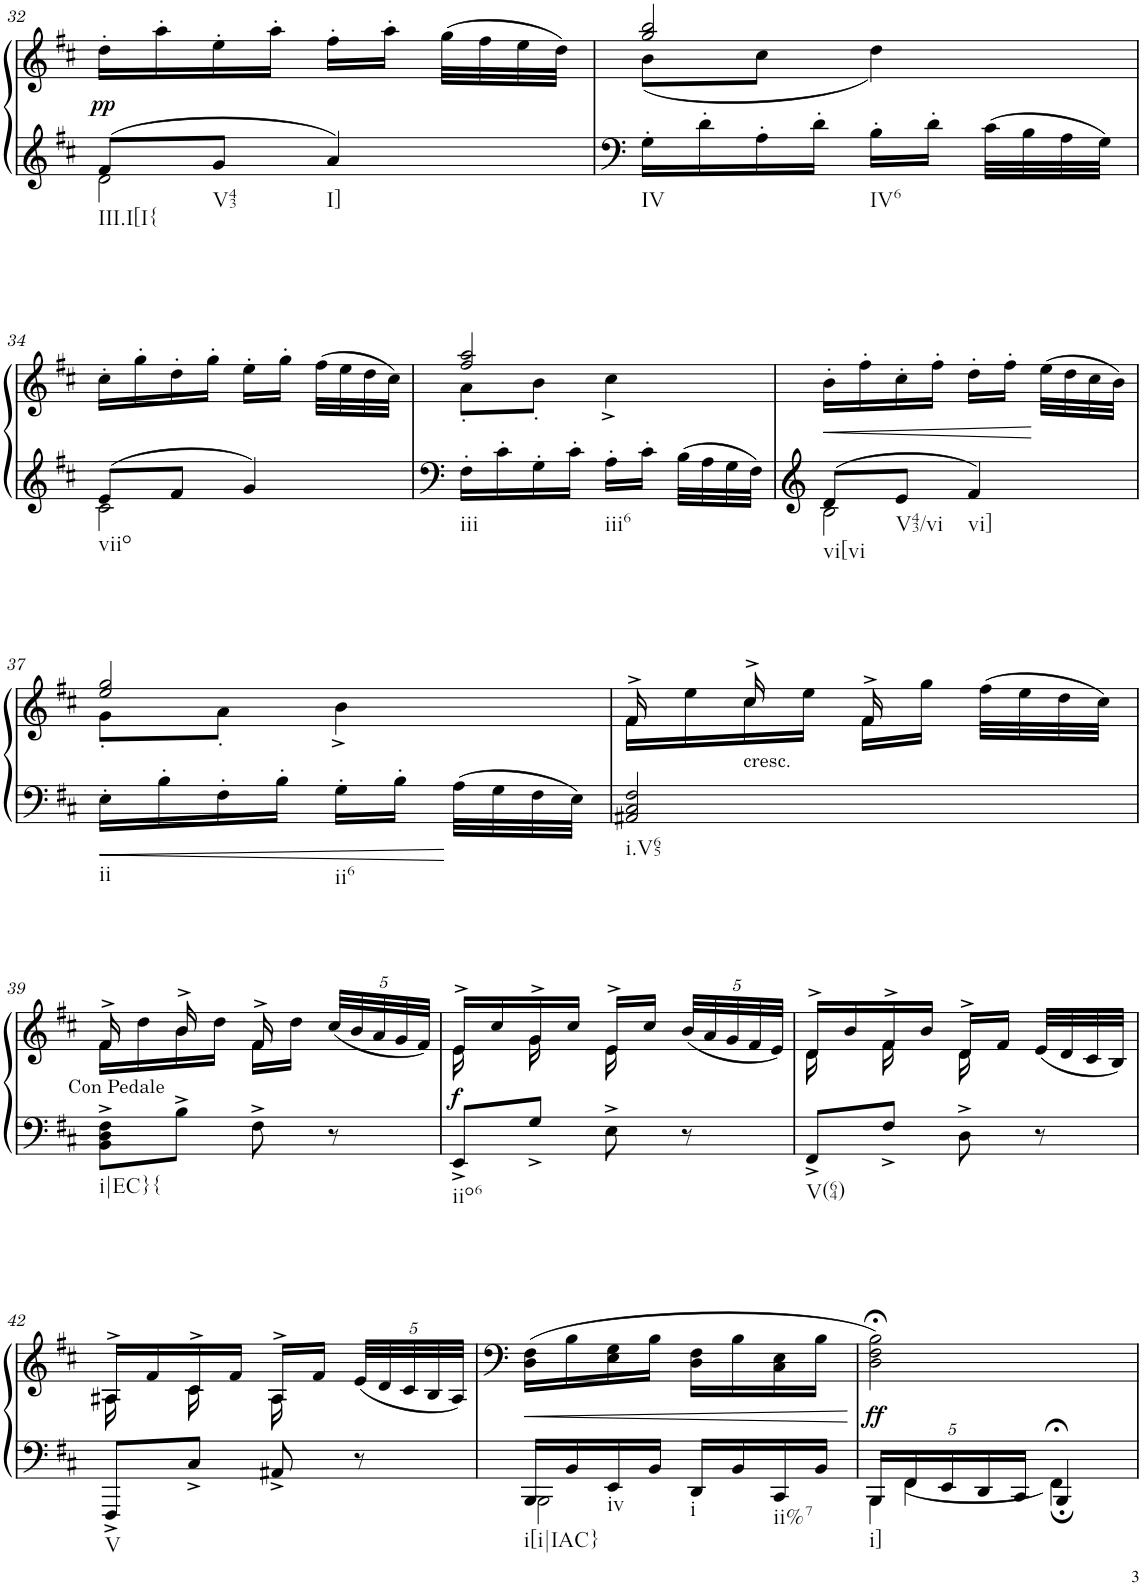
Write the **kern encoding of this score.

**kern	**kern	**dynam
*part1	*part1	*part1
*staff2	*staff1	*staff1/2
*I"Piano	*	*
*I'Pno.	*	*
!!LO:PB:g=z
*clefF4	*clefG2	*
*k[f#c#]	*k[f#c#]	*
*M2/4	*M2/4	*
=32	=32	=32
*^	*	*
!LO:TX:b:t=III.I[I{	!	!	!
!	!	!	!LO:DY:b
8f#/L	2d\	16dd'\LL	pp
.	.	16aa'\	.
!LO:TX:b:t=V43	!	!	!
8g/J	.	16ee'\	.
.	.	16aa'\JJ	.
!LO:TX:b:t=I]	!	!	!
4a/	.	16ff#'\LL	.
.	.	16aa'\JJ	.
.	.	(32gg\LLL	.
.	.	32ff#\	.
.	.	32ee\	.
.	.	32dd\JJJ)	.
*v	*v	*	*
=33	=33	=33
*	*^	*
!LO:TX:b:t=IV	!	!	!
16G'\LL	2gg/ 2bb/	(8b\L	.
16d'\	.	.	.
16A'\	.	8cc#\J	.
16d'\JJ	.	.	.
!LO:TX:b:t=IV6	!	!	!
16B'\LL	.	4dd\)	.
16d'\JJ	.	.	.
32c#\LLL	.	.	.
32B\	.	.	.
32A\	.	.	.
32G\JJJ	.	.	.
*	*v	*v	*
!!LO:LB:g=z
=34	=34	=34
*^	*	*
!LO:TX:b:t=viio	!	!	!
8e/L	2c#\	16cc#'\LL	.
.	.	16gg'\	.
8f#/J	.	16dd'\	.
.	.	16gg'\JJ	.
4g/	.	16ee'\LL	.
.	.	16gg'\JJ	.
.	.	(32ff#\LLL	.
.	.	32ee\	.
.	.	32dd\	.
.	.	32cc#\JJJ)	.
*v	*v	*	*
=35	=35	=35
*	*^	*
!LO:TX:b:t=iii	!	!	!
16F#'\LL	2ff#/ 2aa/	8a'\L	.
16c#'\	.	.	.
16G'\	.	8b'\J	.
16c#'\JJ	.	.	.
!LO:TX:b:t=iii6	!	!	!
16A'\LL	.	4cc#^\	.
16c#'\JJ	.	.	.
32B\LLL	.	.	.
32A\	.	.	.
32G\	.	.	.
32F#\JJJ	.	.	.
*	*v	*v	*
=36	=36	=36
*^	*	*
!LO:TX:b:t=vi[vi	!	!	!
!	!	!	!LO:HP:b
8d/L	2B\	16b'\LL	<
.	.	16ff#'\	.
!LO:TX:b:t=V43/vi	!	!	!
8e/J	.	16cc#'\	.
.	.	16ff#'\JJ	.
!LO:TX:b:t=vi]	!	!	!
4f#/	.	16dd'\LL	.
.	.	16ff#'\JJ	.
.	.	(32ee\LLL	.
.	.	32dd\	.
.	.	32cc#\	.
.	.	32b\JJJ)	.
*v	*v	*	*
!!LO:LB:g=z
=37	=37	=37
!LO:TX:b:t=ii	!	!
!	!	!LO:HP:b=2
*	*^	*
16E'\LL	2ee/ 2gg/	8g'\L	<
16B'\	.	.	.
16F#'\	.	8a'\J	.
16B'\JJ	.	.	.
!LO:TX:b:t=ii6	!	!	!
16G'\LL	.	4b^\	.
16B'\JJ	.	.	.
32A\LLL	.	.	[
32G\	.	.	.
32F#\	.	.	.
32E\JJJ	.	.	.
=38	=38	=38	=38
!LO:TX:b:t=i.V65	!	!	!
2AA#X/ 2C#/ 2F#/	16f#^/	16f#\LL	.
.	16ryy	16ee\	.
!	!LO:TX:b:t=cresc.	!	!
.	16cc#^/	16cc#\	.
.	16ryy	16ee\JJ	.
.	16f#^/	16f#\LL	.
.	16ryy	16gg\JJ	.
.	(32ff#\LLL	8ryy	.
.	32ee\	.	.
.	32dd\	.	.
.	32cc#\JJJ)	.	.
!!LO:LB:g=z	!!
=39	=39	=39	=39
!LO:TX:a:t=Con Pedale	!	!	!
!LO:TX:b:t=i|EC}{	!	!	!
8BB\^ 8D\^ 8F#\^L	16f#^/	16f#\LL	.
.	16ryy	16dd\	.
8B^\J	16b^/	16b\	.
.	16ryy	16dd\JJ	.
8F#^\	16f#^/	16f#\LL	.
.	16ryy	16dd\JJ	.
*	*Xbrackettup	*	*
8r	(40cc#/LLL	8ryy	.
.	40b/	.	.
.	40a/	.	.
.	40g/	.	.
.	40f#/JJJ)	.	.
=40	=40	=40	=40
!LO:TX:b:t=iio6	!	!	!
!	!	!	!LO:DY:b
8EE^/L	16e^/LL	16e\	f
.	16cc#/	16ryy	.
8G^/J	16g^/	16g\	.
.	16cc#/JJ	16ryy	.
8E^\	16e^/LL	16e\	.
.	16cc#/JJ	8.ryy	.
8r	(40b/LLL	.	.
.	40a/	.	.
.	40g/	.	.
.	40f#/	.	.
.	40e/JJJ)	.	.
=41	=41	=41	=41
!LO:TX:b:t=V(64)	!	!	!
8FF#^/L	16d^/LL	16d\	.
.	16b/	16ryy	.
8F#^/J	16f#^/	16f#\	.
.	16b/JJ	16ryy	.
8D^\	16d^/LL	16d\	.
.	16f#/JJ	8.ryy	.
8r	(32e/LLL	.	.
.	32d/	.	.
.	32c#/	.	.
.	32B/JJJ)	.	.
!!LO:LB:g=z	!!
=42	=42	=42	=42
!LO:TX:b:t=V	!	!	!
8FFF#^/L	16A#X^/LL	16A#\	.
.	16f#/	16ryy	.
8C#^/J	16c#^/	16c#\	.
.	16f#/JJ	16ryy	.
8AA#X^/	16A#^/LL	16A#\	.
.	16f#/JJ	8.ryy	.
8r	(40e/LLL	.	.
.	40d/	.	.
.	40c#/	.	.
.	40B/	.	.
.	40A#/JJJ)	.	.
*	*v	*v	*
=43	=43	=43
*^	*	*
!LO:TX:b:t=i[i|IAC}	!	!	!
16BBB/LL	2BBB\	(16D\ 16F#\LL	.
16BB/	.	16B\	.
!LO:TX:b:t=iv	!	!	!
16EE/	.	16E\ 16G\	.
16BB/JJ	.	16B\JJ	.
!LO:TX:b:t=i	!	!	!
16DD/LL	.	16D\ 16F#\LL	.
16BB/	.	16B\	.
!LO:TX:b:t=ii%7	!	!	!
16CC#/	.	16C#\ 16E\	.
16BB/JJ	.	16B\JJ	.
*v	*v	*	*
.	.	[
=44	=44	=44
*Xbrackettup	*	*
*^	*	*
*	*^	*	*
!LO:TX:b:t=i]	!	!	!	!
!	!	!	!	!LO:DY:b
20BBB/LL	4BBB\	20ryy	2D\;< 2F#\;< 2B\;<)	ff
20FF#/	.	[5FF#\	.	.
20EE/	.	.	.	.
20DD/	.	.	.	.
20CC#/JJ	.	.	.	.
4BBB;/	4ryy	4FF#;<\]	.	.
*v	*v	*v	*	*
=	=	=
*-	*-	*-
